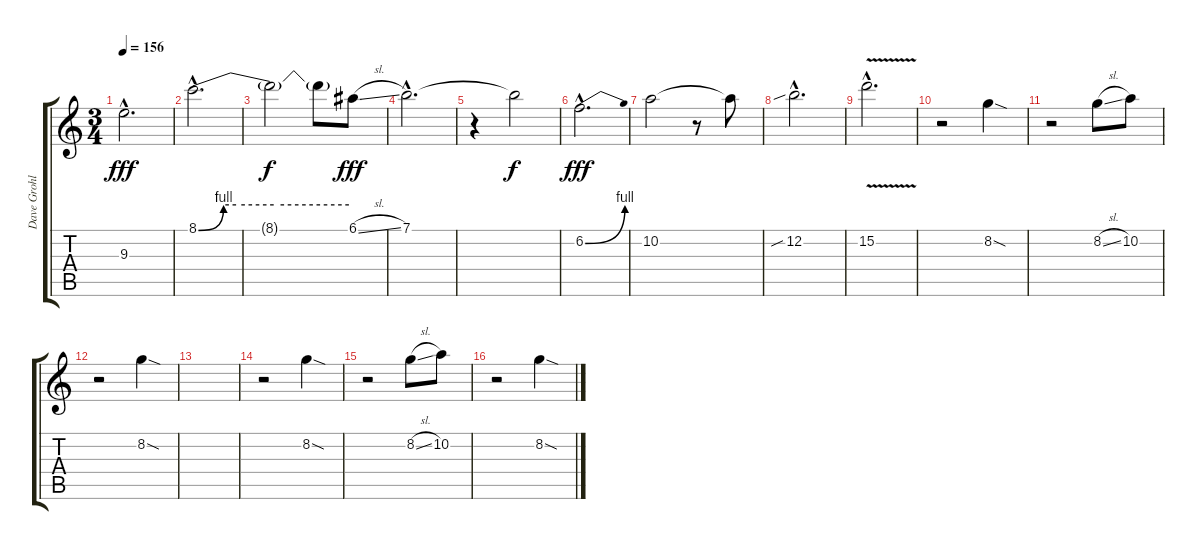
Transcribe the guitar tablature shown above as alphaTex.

\track ("Dave Grohl" "Dave Grohl") {instrument electricguitarjazz}
\staff {score tabs}
\tuning (E4 B3 G3 D3 A2 E2) {hide}
\ts (3 4)
\tempo 156
\clef g2
\ks c
9.3{hac t}.2{d dy fff} |
8.1{be (custom 0 0 10 4 15 4 30 4 60 4) hac}.2{d} |
8.1{t}.2{dy f} 8.1{t}.8 6.1{sl}.8{dy fff} |
7.1{hac}.2{d} |
r.4 7.1{t}.2{dy f} |
6.2{be (bend 0 0 60 4) hac}.2{d dy fff} |
10.2.2 r.8 10.2{t}.8 |
12.2{sib hac}.2{d} |
15.2{v hac}.2{d} |
r.2 8.2{sod}.4 |
r.2 8.2{sl}.8 10.2.8 |
r.2 8.2{sod}.4 |
|
r.2 8.2{sod}.4 |
r.2 8.2{sl}.8 10.2.8 |
r.2 8.2{sod}.4
